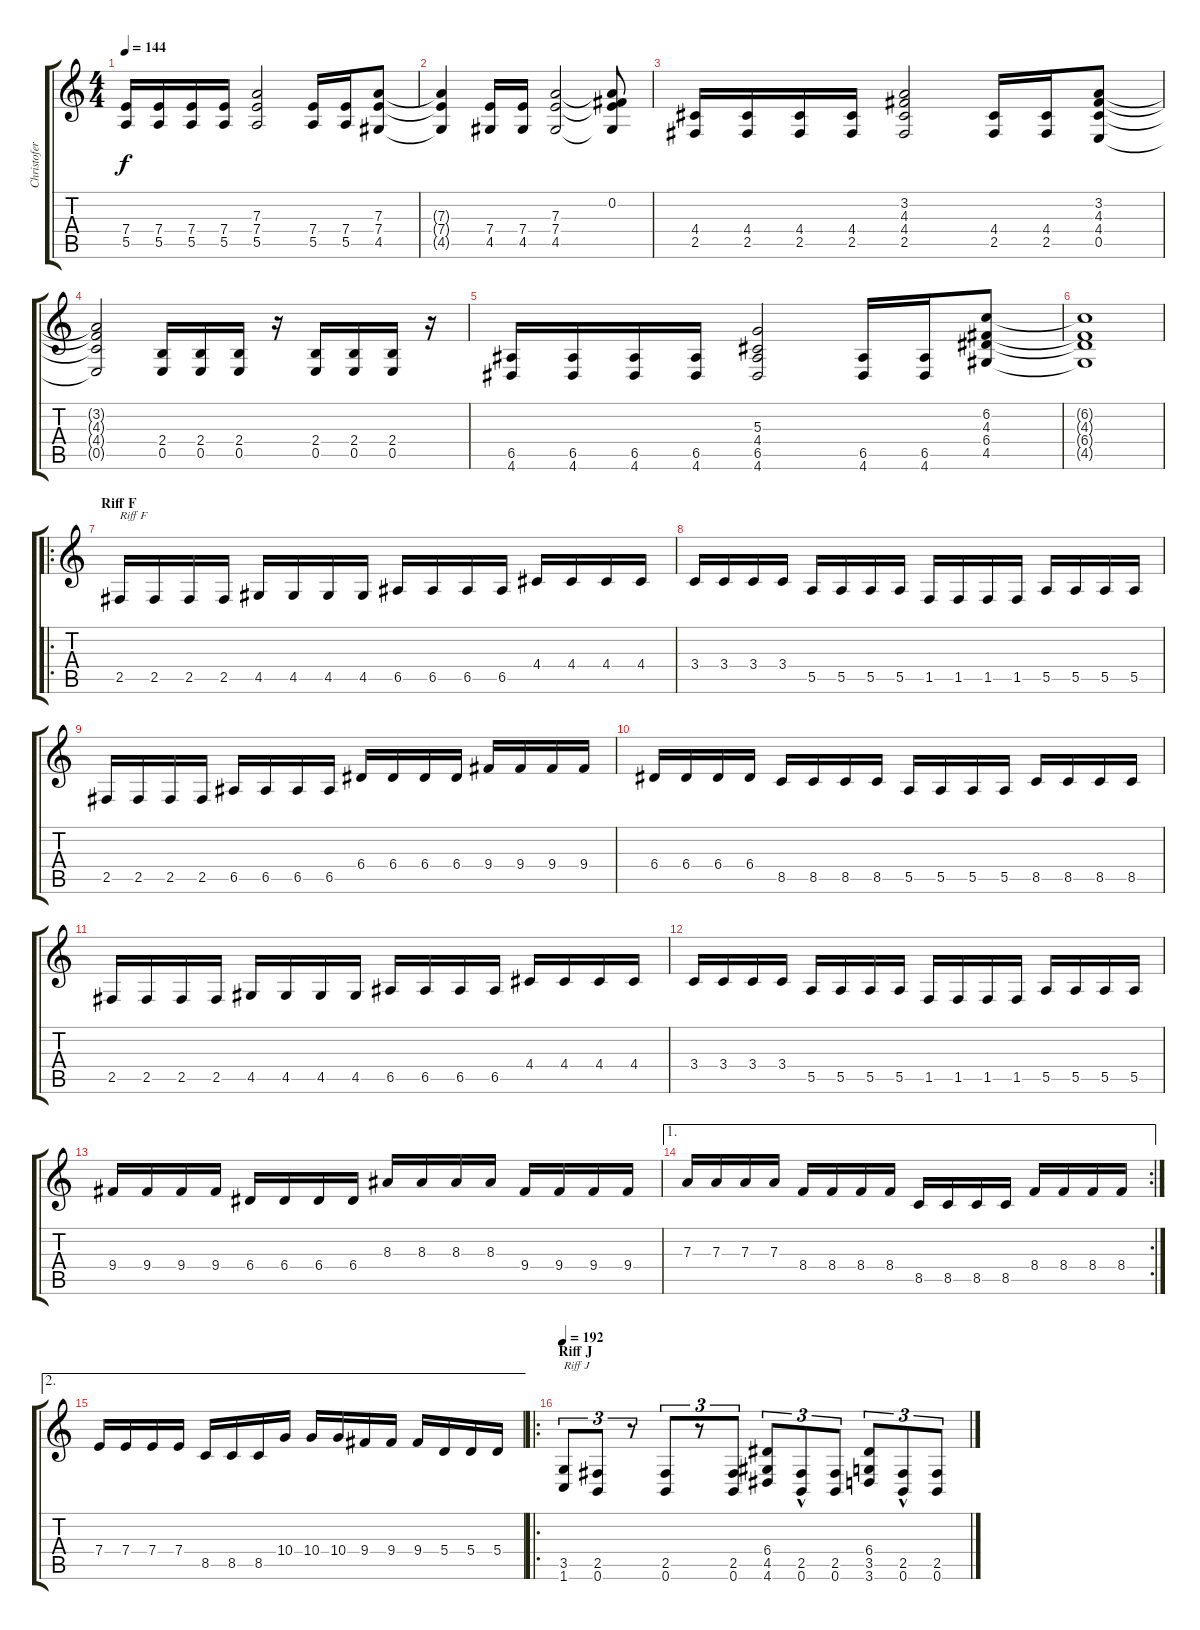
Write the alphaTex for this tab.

\track ("Christofer" "Christofer") {instrument distortionguitar}
\staff {score tabs}
\tuning (B3 Gb3 D3 A2 E2 B1) {hide}
\ts (4 4)
\tempo 144
\clef g2
\ks c
(7.4 5.5).16{dy f} (7.4 5.5).16 (7.4 5.5).16 (7.4 5.5).16 (7.3 7.4 5.5).2 (7.4 5.5).16 (7.4 5.5).16 (7.3 7.4 4.5).8 |
(7.3{t} 7.4{t} 4.5{t}).4 (7.4 4.5).16 (7.4 4.5).16 (7.3 7.4 4.5).2 (0.2 7.3{t} 7.4{t} 4.5{t}).8 |
(4.4 2.5).16 (4.4 2.5).16 (4.4 2.5).16 (4.4 2.5).16 (3.2 4.3 4.4 2.5).2 (4.4 2.5).16 (4.4 2.5).16 (3.2 4.3 4.4 0.5).8 |
(3.2{t} 4.3{t} 4.4{t} 0.5{t}).2 (2.4 0.5).16 (2.4 0.5).16 (2.4 0.5).16 r.16 (2.4 0.5).16 (2.4 0.5).16 (2.4 0.5).16 r.16 |
(6.5 4.6).16 (6.5 4.6).16 (6.5 4.6).16 (6.5 4.6).16 (5.3 4.4 6.5 4.6).2 (6.5 4.6).16 (6.5 4.6).16 (6.2 4.3 6.4 4.5).8 |
(6.2{t} 4.3{t} 6.4{t} 4.5{t}).1 |
\ro
\section ("" "Riff F")
2.5.16{txt "Riff F"} 2.5.16 2.5.16 2.5.16 4.5.16 4.5.16 4.5.16 4.5.16 6.5.16 6.5.16 6.5.16 6.5.16 4.4.16 4.4.16 4.4.16 4.4.16 |
3.4.16 3.4.16 3.4.16 3.4.16 5.5.16 5.5.16 5.5.16 5.5.16 1.5.16 1.5.16 1.5.16 1.5.16 5.5.16 5.5.16 5.5.16 5.5.16 |
2.5.16 2.5.16 2.5.16 2.5.16 6.5.16 6.5.16 6.5.16 6.5.16 6.4.16 6.4.16 6.4.16 6.4.16 9.4.16 9.4.16 9.4.16 9.4.16 |
6.4.16 6.4.16 6.4.16 6.4.16 8.5.16 8.5.16 8.5.16 8.5.16 5.5.16 5.5.16 5.5.16 5.5.16 8.5.16 8.5.16 8.5.16 8.5.16 |
2.5.16 2.5.16 2.5.16 2.5.16 4.5.16 4.5.16 4.5.16 4.5.16 6.5.16 6.5.16 6.5.16 6.5.16 4.4.16 4.4.16 4.4.16 4.4.16 |
3.4.16 3.4.16 3.4.16 3.4.16 5.5.16 5.5.16 5.5.16 5.5.16 1.5.16 1.5.16 1.5.16 1.5.16 5.5.16 5.5.16 5.5.16 5.5.16 |
9.4.16 9.4.16 9.4.16 9.4.16 6.4.16 6.4.16 6.4.16 6.4.16 8.3.16 8.3.16 8.3.16 8.3.16 9.4.16 9.4.16 9.4.16 9.4.16 |
\ae 1
\rc 2
7.3.16 7.3.16 7.3.16 7.3.16 8.4.16 8.4.16 8.4.16 8.4.16 8.5.16 8.5.16 8.5.16 8.5.16 8.4.16 8.4.16 8.4.16 8.4.16 |
\ae 2
7.4.16 7.4.16 7.4.16 7.4.16 8.5.16 8.5.16 8.5.16 10.4.16 10.4.16 10.4.16 9.4.16 9.4.16 9.4.16 5.4.16 5.4.16 5.4.16 |
\ro
\section ("" "Riff J")
\tempo 192
(3.5 1.6).8{tu (3 2) txt "Riff J"} (2.5 0.6).8{tu (3 2)} r.8{tu (3 2)} (2.5 0.6).8{tu (3 2)} r.8{tu (3 2)} (2.5 0.6).8{tu (3 2)} (6.4 4.5 4.6).8{tu (3 2)} (2.5{hac} 0.6{hac}).8{tu (3 2)} (2.5 0.6).8{tu (3 2)} (6.4 3.5 3.6).8{tu (3 2)} (2.5{hac} 0.6{hac}).8{tu (3 2)} (2.5 0.6).8{tu (3 2)}
